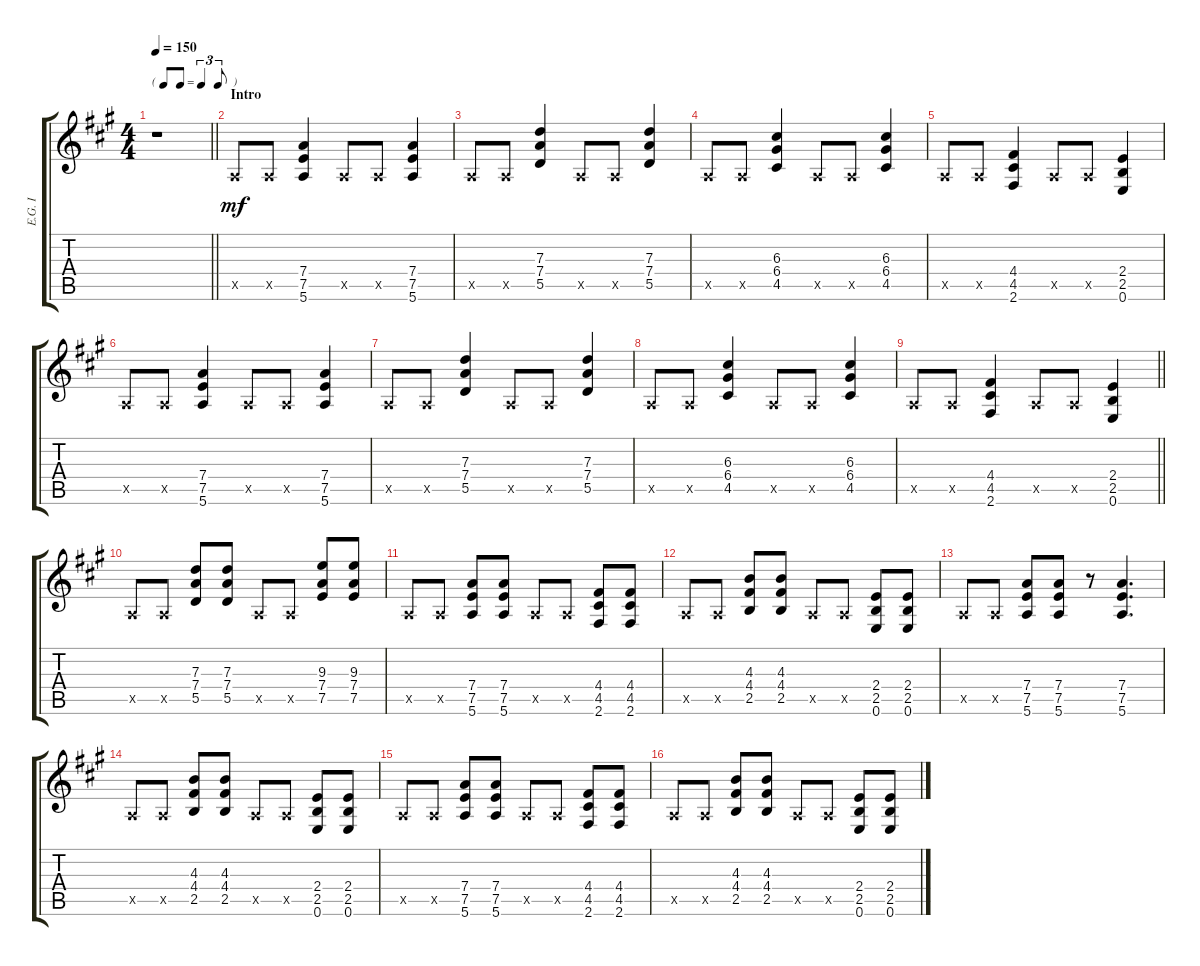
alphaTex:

\track ("E.G. I" "E.G. I") {instrument overdrivenguitar}
\staff {score tabs}
\tuning (E4 B3 G3 D3 A2 E2) {hide}
\ts (4 4)
\tf triplet8th
\tempo 150
\clef g2
\barLineRight lightlight
\ks a
r.1{dy mf instrument overdrivenguitar} |
\section ("" "Intro")
0.5{x}.8 0.5{x}.8 (7.4 7.5 5.6).4 0.5{x}.8 0.5{x}.8 (7.4 7.5 5.6).4 |
0.5{x}.8 0.5{x}.8 (7.3 7.4 5.5).4 0.5{x}.8 0.5{x}.8 (7.3 7.4 5.5).4 |
0.5{x}.8 0.5{x}.8 (6.3 6.4 4.5).4 0.5{x}.8 0.5{x}.8 (6.3 6.4 4.5).4 |
0.5{x}.8 0.5{x}.8 (4.4 4.5 2.6).4 0.5{x}.8 0.5{x}.8 (2.4 2.5 0.6).4 |
0.5{x}.8 0.5{x}.8 (7.4 7.5 5.6).4 0.5{x}.8 0.5{x}.8 (7.4 7.5 5.6).4 |
0.5{x}.8 0.5{x}.8 (7.3 7.4 5.5).4 0.5{x}.8 0.5{x}.8 (7.3 7.4 5.5).4 |
0.5{x}.8 0.5{x}.8 (6.3 6.4 4.5).4 0.5{x}.8 0.5{x}.8 (6.3 6.4 4.5).4 |
\barLineRight lightlight
0.5{x}.8 0.5{x}.8 (4.4 4.5 2.6).4 0.5{x}.8 0.5{x}.8 (2.4 2.5 0.6).4 |
\section ("" "")
0.5{x}.8 0.5{x}.8 (7.3 7.4 5.5).8 (7.3 7.4 5.5).8 0.5{x}.8 0.5{x}.8 (9.3 7.4 7.5).8 (9.3 7.4 7.5).8 |
0.5{x}.8 0.5{x}.8 (7.4 7.5 5.6).8 (7.4 7.5 5.6).8 0.5{x}.8 0.5{x}.8 (4.4 4.5 2.6).8 (4.4 4.5 2.6).8 |
0.5{x}.8 0.5{x}.8 (4.3 4.4 2.5).8 (4.3 4.4 2.5).8 0.5{x}.8 0.5{x}.8 (2.4 2.5 0.6).8 (2.4 2.5 0.6).8 |
0.5{x}.8 0.5{x}.8 (7.4 7.5 5.6).8 (7.4 7.5 5.6).8 r.8 (7.4 7.5 5.6).4{d} |
0.5{x}.8 0.5{x}.8 (4.3 4.4 2.5).8 (4.3 4.4 2.5).8 0.5{x}.8 0.5{x}.8 (2.4 2.5 0.6).8 (2.4 2.5 0.6).8 |
0.5{x}.8 0.5{x}.8 (7.4 7.5 5.6).8 (7.4 7.5 5.6).8 0.5{x}.8 0.5{x}.8 (4.4 4.5 2.6).8 (4.4 4.5 2.6).8 |
0.5{x}.8 0.5{x}.8 (4.3 4.4 2.5).8 (4.3 4.4 2.5).8 0.5{x}.8 0.5{x}.8 (2.4 2.5 0.6).8 (2.4 2.5 0.6).8
